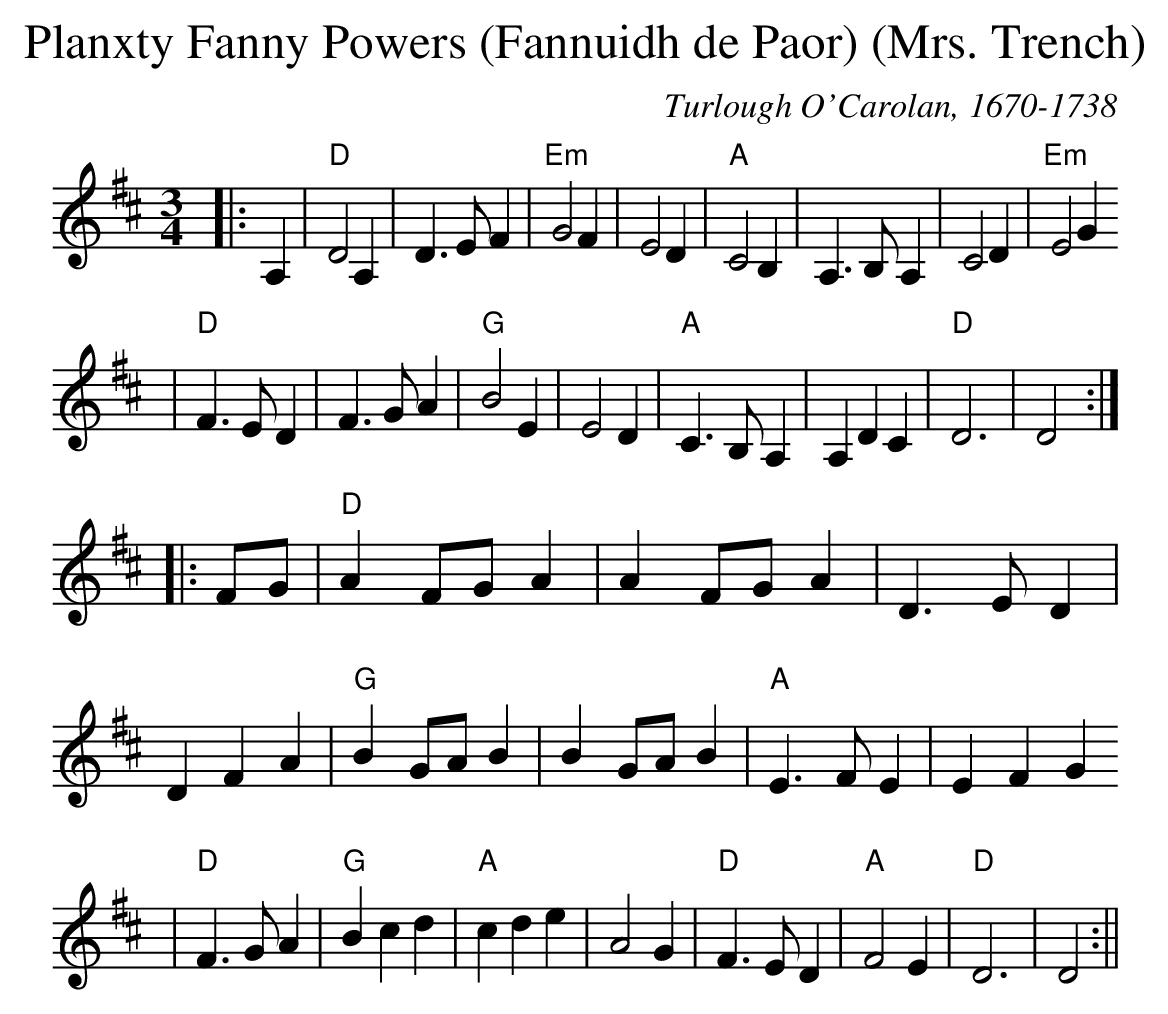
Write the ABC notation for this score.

X:1
T:Planxty Fanny Powers (Fannuidh de Paor) (Mrs. Trench)
C:Turlough O'Carolan, 1670-1738
M:3/4
L:1/8
K:D
|:A,2|"D"D4A,2|D3EF2|"Em"G4F2|E4D2|"A"C4B,2|A,3B,A,2|C4D2|"Em"E4G2
|"D"F3ED2|F3GA2|"G"B4E2|E4D2|"A"C3B,A,2|A,2D2C2|"D"D6|D4:|
|:FG|"D"A2FGA2|A2FGA2|D3ED2|D2F2A2|"G"B2GAB2|B2GAB2|"A"E3FE2|E2F2G2
|"D"F3GA2|"G"B2c2d2|"A"c2d2e2|A4G2|"D"F3ED2|"A"F4E2|"D"D6|D4:||
